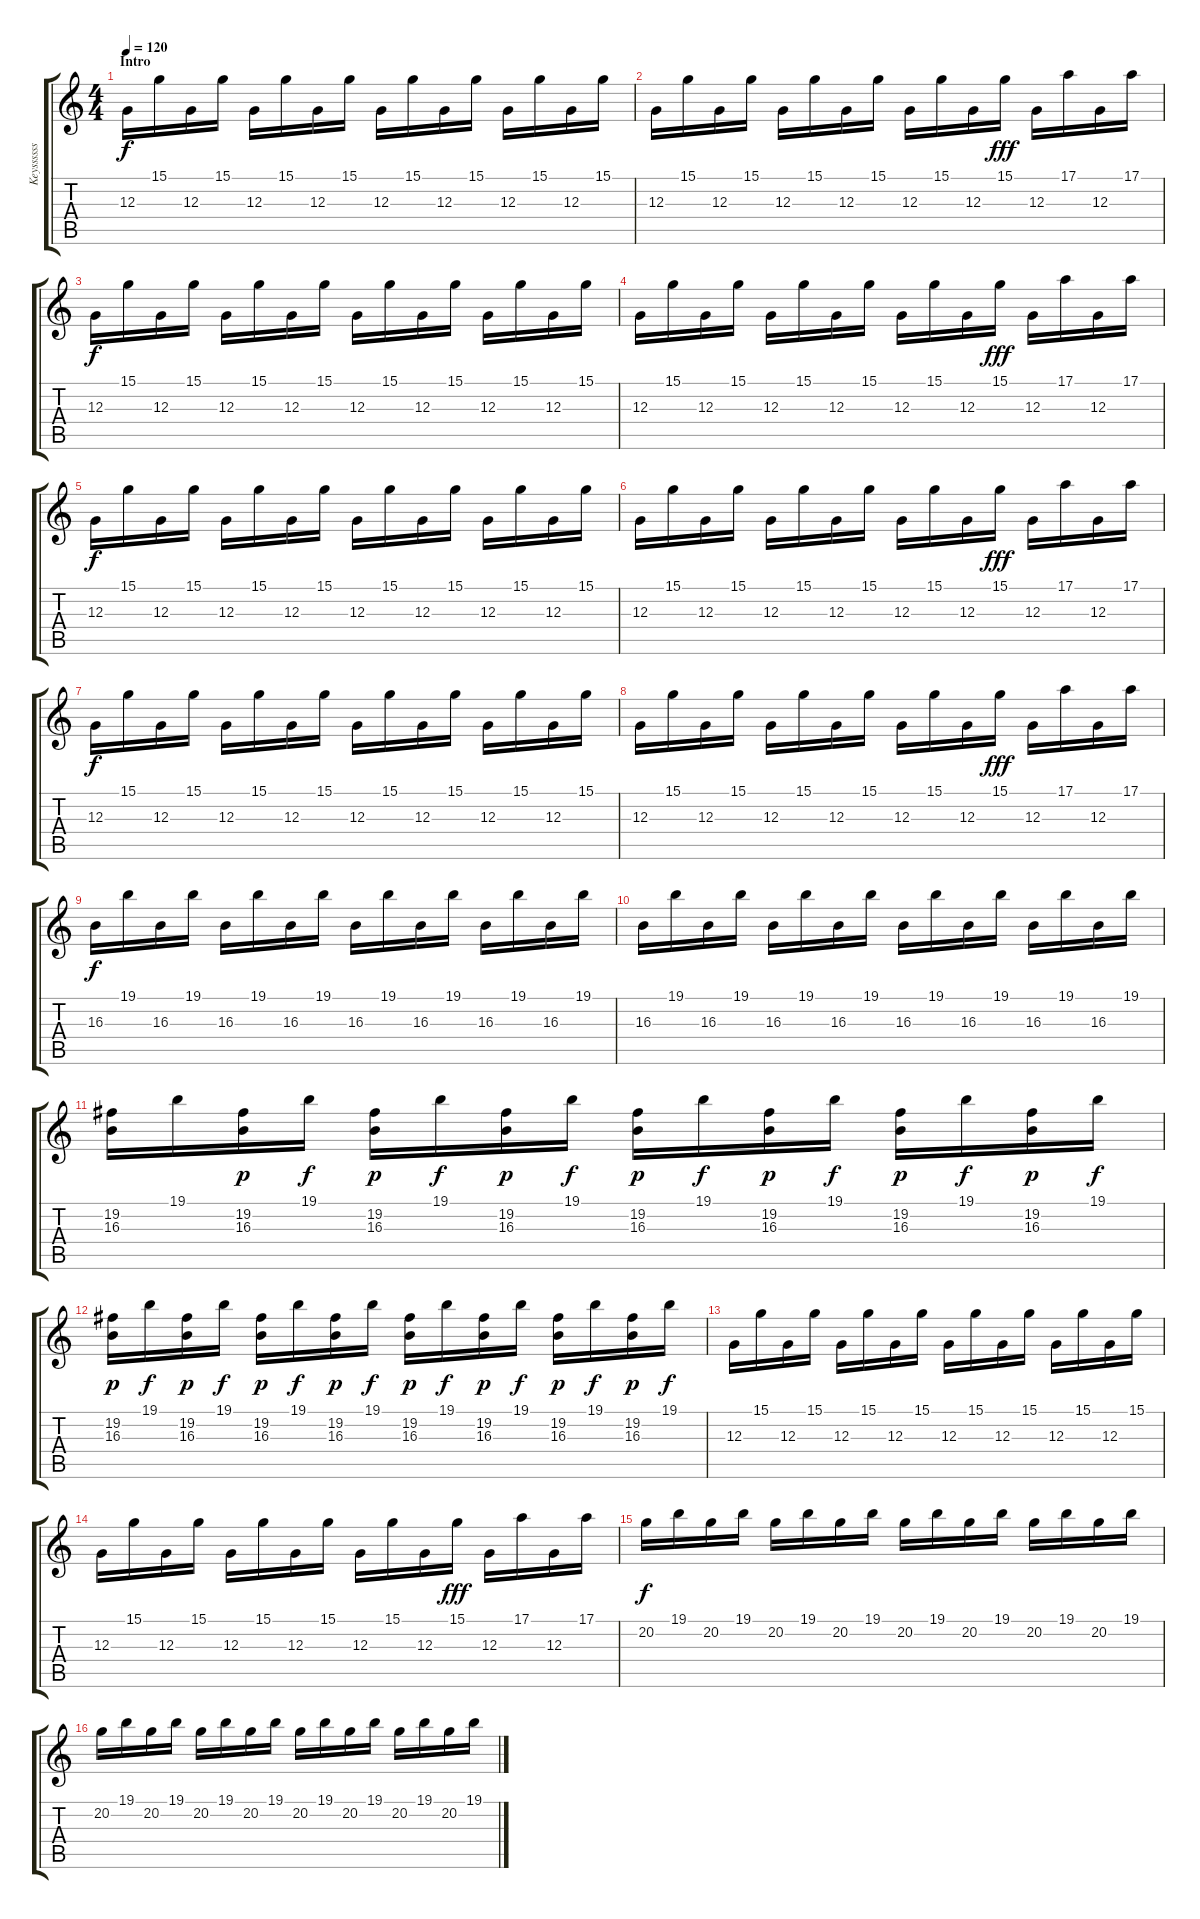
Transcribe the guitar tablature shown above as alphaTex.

\track ("Keyssssss" "Keyssssss") {instrument fx1rain}
\staff {score tabs}
\tuning (E4 B3 G3 D3 A2 E2) {hide}
\ts (4 4)
\section ("" "Intro")
\tempo 120
\clef g2
\ks c
12.3.16{dy f volume 3 instrument fx1rain} 15.1.16 12.3.16 15.1.16 12.3.16 15.1.16 12.3.16 15.1.16 12.3.16 15.1.16 12.3.16 15.1.16 12.3.16 15.1.16 12.3.16 15.1.16 |
12.3.16{volume 8} 15.1.16 12.3.16 15.1.16 12.3.16 15.1.16 12.3.16 15.1.16 12.3.16 15.1.16 12.3.16 15.1.16{dy fff} 12.3.16 17.1.16 12.3.16 17.1.16 |
12.3.16{dy f volume 3} 15.1.16 12.3.16 15.1.16 12.3.16 15.1.16 12.3.16 15.1.16 12.3.16 15.1.16 12.3.16 15.1.16 12.3.16 15.1.16 12.3.16 15.1.16 |
12.3.16{volume 8} 15.1.16 12.3.16 15.1.16 12.3.16 15.1.16 12.3.16 15.1.16 12.3.16 15.1.16 12.3.16 15.1.16{dy fff} 12.3.16 17.1.16 12.3.16 17.1.16 |
12.3.16{dy f volume 3} 15.1.16 12.3.16 15.1.16 12.3.16 15.1.16 12.3.16 15.1.16 12.3.16 15.1.16 12.3.16 15.1.16 12.3.16 15.1.16 12.3.16 15.1.16 |
12.3.16{volume 8} 15.1.16 12.3.16 15.1.16 12.3.16 15.1.16 12.3.16 15.1.16 12.3.16 15.1.16 12.3.16 15.1.16{dy fff} 12.3.16 17.1.16 12.3.16 17.1.16 |
12.3.16{dy f volume 3} 15.1.16 12.3.16 15.1.16 12.3.16 15.1.16 12.3.16 15.1.16 12.3.16 15.1.16 12.3.16 15.1.16 12.3.16 15.1.16 12.3.16 15.1.16 |
12.3.16{volume 8} 15.1.16 12.3.16 15.1.16 12.3.16 15.1.16 12.3.16 15.1.16 12.3.16 15.1.16 12.3.16 15.1.16{dy fff} 12.3.16 17.1.16 12.3.16 17.1.16 |
16.3.16{dy f volume 3} 19.1.16 16.3.16 19.1.16 16.3.16 19.1.16 16.3.16 19.1.16 16.3.16 19.1.16 16.3.16 19.1.16 16.3.16 19.1.16 16.3.16 19.1.16 |
16.3.16{volume 8} 19.1.16 16.3.16 19.1.16 16.3.16 19.1.16 16.3.16 19.1.16 16.3.16 19.1.16 16.3.16 19.1.16 16.3.16 19.1.16 16.3.16 19.1.16 |
(19.2 16.3).16{volume 3} 19.1.16 (19.2 16.3).16{dy p} 19.1.16{dy f} (19.2 16.3).16{dy p} 19.1.16{dy f} (19.2 16.3).16{dy p} 19.1.16{dy f} (19.2 16.3).16{dy p} 19.1.16{dy f} (19.2 16.3).16{dy p} 19.1.16{dy f} (19.2 16.3).16{dy p} 19.1.16{dy f} (19.2 16.3).16{dy p} 19.1.16{dy f} |
(19.2 16.3).16{dy p volume 8} 19.1.16{dy f} (19.2 16.3).16{dy p} 19.1.16{dy f} (19.2 16.3).16{dy p} 19.1.16{dy f} (19.2 16.3).16{dy p} 19.1.16{dy f} (19.2 16.3).16{dy p} 19.1.16{dy f} (19.2 16.3).16{dy p} 19.1.16{dy f} (19.2 16.3).16{dy p} 19.1.16{dy f} (19.2 16.3).16{dy p} 19.1.16{dy f} |
12.3.16{volume 3} 15.1.16 12.3.16 15.1.16 12.3.16 15.1.16 12.3.16 15.1.16 12.3.16 15.1.16 12.3.16 15.1.16 12.3.16 15.1.16 12.3.16 15.1.16 |
12.3.16{volume 8} 15.1.16 12.3.16 15.1.16 12.3.16 15.1.16 12.3.16 15.1.16 12.3.16 15.1.16 12.3.16 15.1.16{dy fff} 12.3.16 17.1.16 12.3.16 17.1.16 |
20.2.16{dy f volume 3} 19.1.16 20.2.16 19.1.16 20.2.16 19.1.16 20.2.16 19.1.16 20.2.16 19.1.16 20.2.16 19.1.16 20.2.16 19.1.16 20.2.16 19.1.16 |
20.2.16{volume 8} 19.1.16 20.2.16 19.1.16 20.2.16 19.1.16 20.2.16 19.1.16 20.2.16 19.1.16 20.2.16 19.1.16 20.2.16 19.1.16 20.2.16 19.1.16
